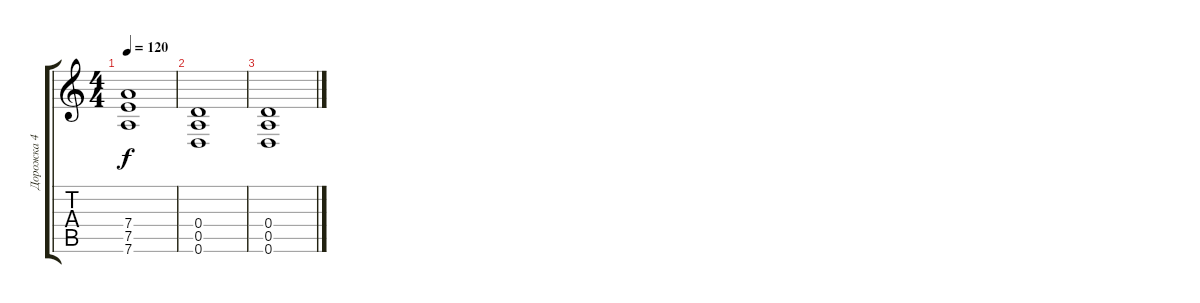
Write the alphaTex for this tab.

\track ("Дорожка 4" "Дорожка 4") {instrument distortionguitar}
\staff {score tabs}
\tuning (E4 B3 G3 D3 A2 D2) {hide}
\ts (4 4)
\tempo 120
\clef g2
\ks c
(7.4 7.5 7.6).1{dy f} |
(0.4 0.5 0.6).1 |
(0.4 0.5 0.6).1
